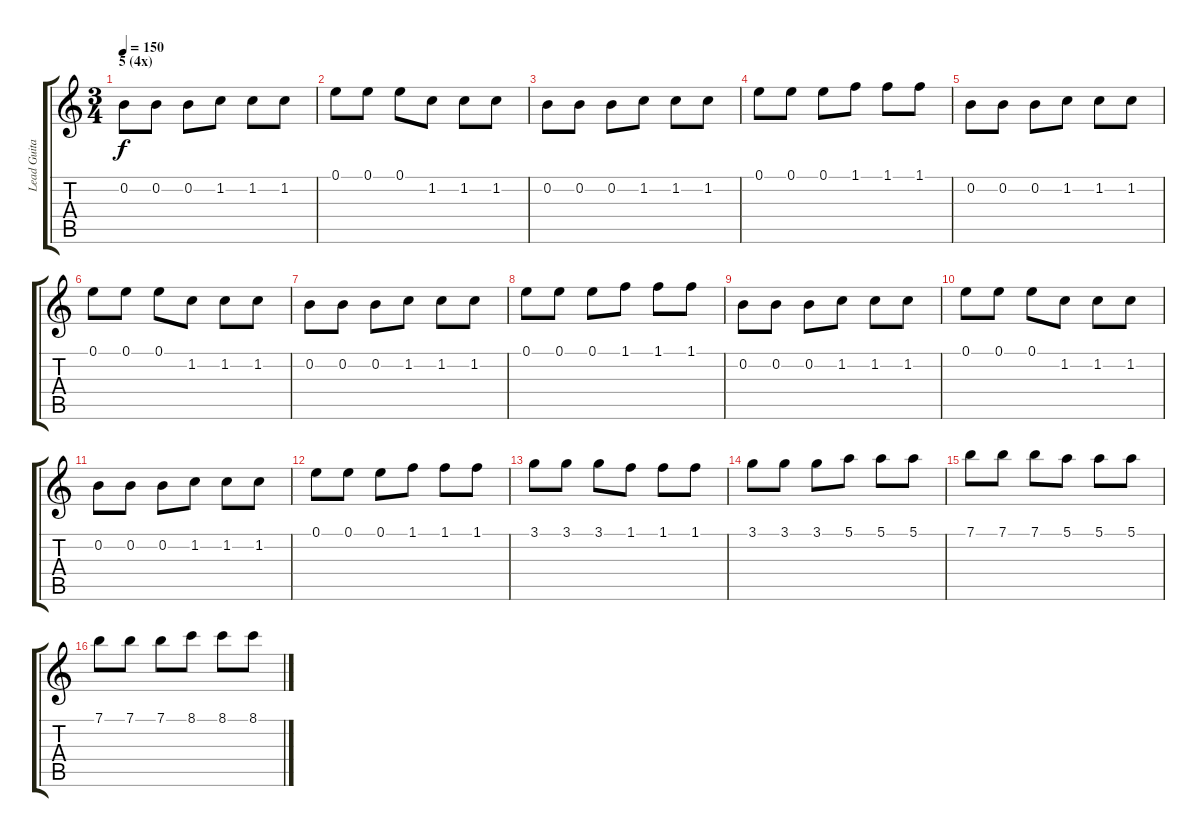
\track ("Lead Guitar" "Lead Guita") {instrument distortionguitar}
\staff {score tabs}
\tuning (E4 B3 G3 D3 A2 E2) {hide}
\ts (3 4)
\section ("" "5 (4x)")
\tempo 150
\clef g2
\ks c
0.2.8{dy f} 0.2.8 0.2.8 1.2.8 1.2.8 1.2.8 |
0.1.8 0.1.8 0.1.8 1.2.8 1.2.8 1.2.8 |
0.2.8 0.2.8 0.2.8 1.2.8 1.2.8 1.2.8 |
0.1.8 0.1.8 0.1.8 1.1.8 1.1.8 1.1.8 |
0.2.8 0.2.8 0.2.8 1.2.8 1.2.8 1.2.8 |
0.1.8 0.1.8 0.1.8 1.2.8 1.2.8 1.2.8 |
0.2.8 0.2.8 0.2.8 1.2.8 1.2.8 1.2.8 |
0.1.8 0.1.8 0.1.8 1.1.8 1.1.8 1.1.8 |
0.2.8 0.2.8 0.2.8 1.2.8 1.2.8 1.2.8 |
0.1.8 0.1.8 0.1.8 1.2.8 1.2.8 1.2.8 |
0.2.8 0.2.8 0.2.8 1.2.8 1.2.8 1.2.8 |
0.1.8 0.1.8 0.1.8 1.1.8 1.1.8 1.1.8 |
3.1.8 3.1.8 3.1.8 1.1.8 1.1.8 1.1.8 |
3.1.8 3.1.8 3.1.8 5.1.8 5.1.8 5.1.8 |
7.1.8 7.1.8 7.1.8 5.1.8 5.1.8 5.1.8 |
7.1.8 7.1.8 7.1.8 8.1.8 8.1.8 8.1.8
